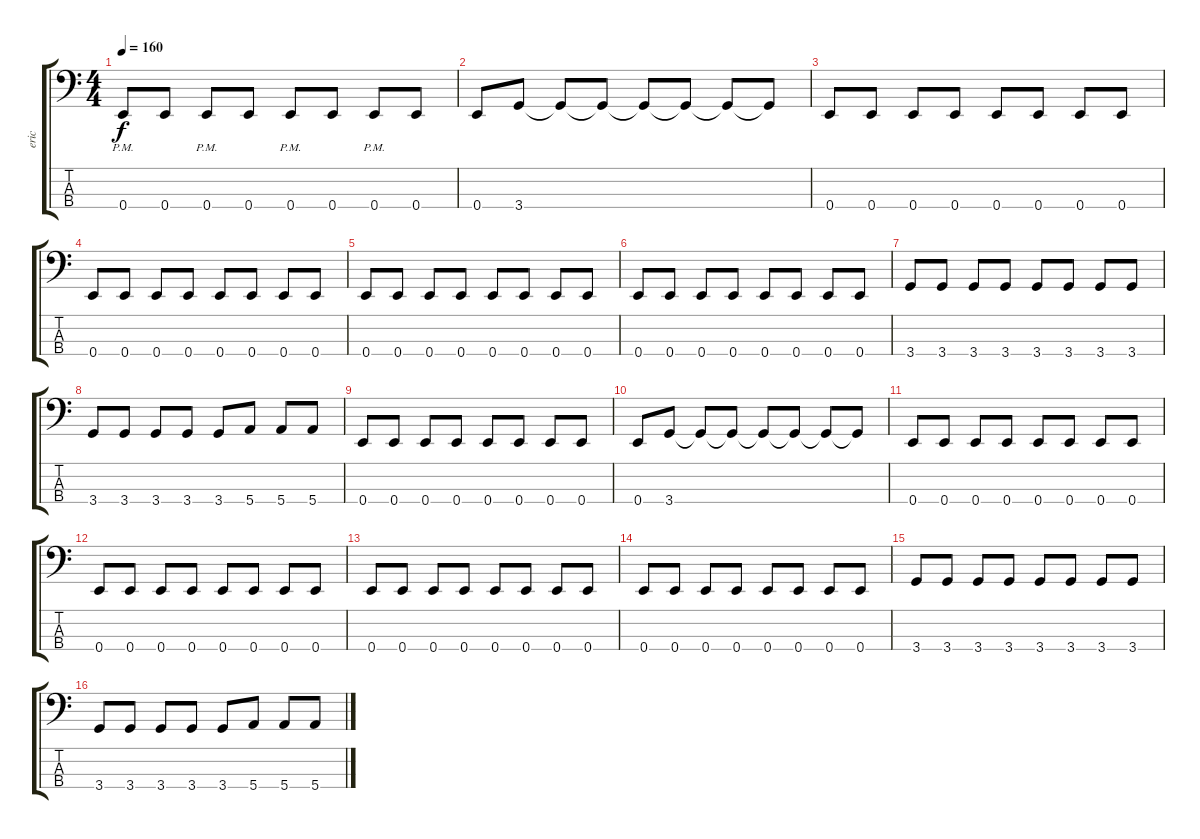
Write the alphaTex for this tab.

\track ("eric" "eric") {instrument synthbass1}
\staff {score tabs}
\tuning (G2 D2 A1 E1) {hide}
\ts (4 4)
\tempo 160
\clef f4
\ks c
0.4{pm}.8{dy f} 0.4.8 0.4{pm}.8 0.4.8 0.4{pm}.8 0.4.8 0.4{pm}.8 0.4.8 |
0.4.8 3.4.8 3.4{t}.8 3.4{t}.8 3.4{t}.8 3.4{t}.8 3.4{t}.8 3.4{t}.8 |
0.4.8 0.4.8 0.4.8 0.4.8 0.4.8 0.4.8 0.4.8 0.4.8 |
0.4.8 0.4.8 0.4.8 0.4.8 0.4.8 0.4.8 0.4.8 0.4.8 |
0.4.8 0.4.8 0.4.8 0.4.8 0.4.8 0.4.8 0.4.8 0.4.8 |
0.4.8 0.4.8 0.4.8 0.4.8 0.4.8 0.4.8 0.4.8 0.4.8 |
3.4.8 3.4.8 3.4.8 3.4.8 3.4.8 3.4.8 3.4.8 3.4.8 |
3.4.8 3.4.8 3.4.8 3.4.8 3.4.8 5.4.8 5.4.8 5.4.8 |
0.4.8 0.4.8 0.4.8 0.4.8 0.4.8 0.4.8 0.4.8 0.4.8 |
0.4.8 3.4.8 3.4{t}.8 3.4{t}.8 3.4{t}.8 3.4{t}.8 3.4{t}.8 3.4{t}.8 |
0.4.8 0.4.8 0.4.8 0.4.8 0.4.8 0.4.8 0.4.8 0.4.8 |
0.4.8 0.4.8 0.4.8 0.4.8 0.4.8 0.4.8 0.4.8 0.4.8 |
0.4.8 0.4.8 0.4.8 0.4.8 0.4.8 0.4.8 0.4.8 0.4.8 |
0.4.8 0.4.8 0.4.8 0.4.8 0.4.8 0.4.8 0.4.8 0.4.8 |
3.4.8 3.4.8 3.4.8 3.4.8 3.4.8 3.4.8 3.4.8 3.4.8 |
3.4.8 3.4.8 3.4.8 3.4.8 3.4.8 5.4.8 5.4.8 5.4.8
